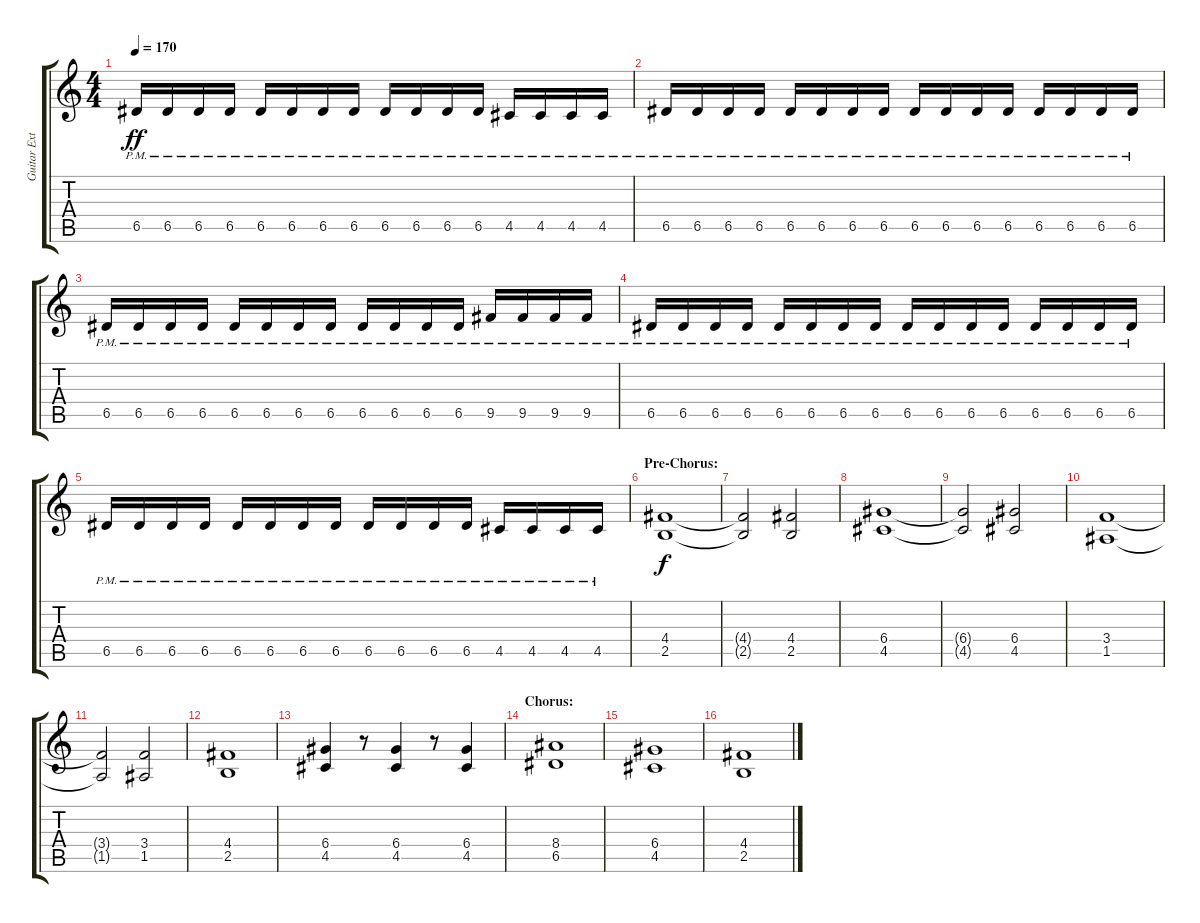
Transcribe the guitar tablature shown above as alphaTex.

\track ("Guitar Extra" "Guitar Ext") {instrument distortionguitar}
\staff {score tabs}
\tuning (E4 B3 G3 D3 A2 E2) {hide}
\ts (4 4)
\tempo 170
\clef g2
\ks c
6.5{pm}.16{dy ff} 6.5{pm}.16 6.5{pm}.16 6.5{pm}.16 6.5{pm}.16 6.5{pm}.16 6.5{pm}.16 6.5{pm}.16 6.5{pm}.16 6.5{pm}.16 6.5{pm}.16 6.5{pm}.16 4.5{pm}.16 4.5{pm}.16 4.5{pm}.16 4.5{pm}.16 |
6.5{pm}.16 6.5{pm}.16 6.5{pm}.16 6.5{pm}.16 6.5{pm}.16 6.5{pm}.16 6.5{pm}.16 6.5{pm}.16 6.5{pm}.16 6.5{pm}.16 6.5{pm}.16 6.5{pm}.16 6.5{pm}.16 6.5{pm}.16 6.5{pm}.16 6.5{pm}.16 |
6.5{pm}.16 6.5{pm}.16 6.5{pm}.16 6.5{pm}.16 6.5{pm}.16 6.5{pm}.16 6.5{pm}.16 6.5{pm}.16 6.5{pm}.16 6.5{pm}.16 6.5{pm}.16 6.5{pm}.16 9.5{pm}.16 9.5{pm}.16 9.5{pm}.16 9.5{pm}.16 |
6.5{pm}.16 6.5{pm}.16 6.5{pm}.16 6.5{pm}.16 6.5{pm}.16 6.5{pm}.16 6.5{pm}.16 6.5{pm}.16 6.5{pm}.16 6.5{pm}.16 6.5{pm}.16 6.5{pm}.16 6.5{pm}.16 6.5{pm}.16 6.5{pm}.16 6.5{pm}.16 |
6.5{pm}.16 6.5{pm}.16 6.5{pm}.16 6.5{pm}.16 6.5{pm}.16 6.5{pm}.16 6.5{pm}.16 6.5{pm}.16 6.5{pm}.16 6.5{pm}.16 6.5{pm}.16 6.5{pm}.16 4.5{pm}.16 4.5{pm}.16 4.5{pm}.16 4.5{pm}.16 |
\section ("" "Pre-Chorus:")
(4.4 2.5).1{dy f} |
(4.4{t} 2.5{t}).2 (4.4 2.5).2 |
(6.4 4.5).1 |
(6.4{t} 4.5{t}).2 (6.4 4.5).2 |
(3.4 1.5).1 |
(3.4{t} 1.5{t}).2 (3.4 1.5).2 |
(4.4 2.5).1 |
(6.4 4.5).4 r.8 (6.4 4.5).4 r.8 (6.4 4.5).4 |
\section ("" "Chorus:")
(8.4 6.5).1 |
(6.4 4.5).1 |
(4.4 2.5).1
